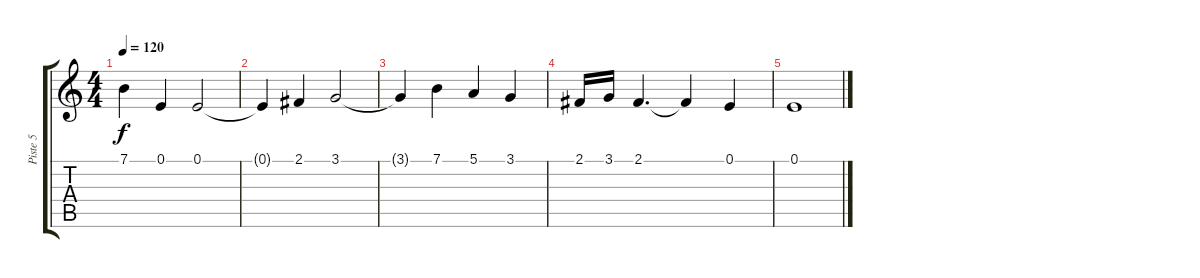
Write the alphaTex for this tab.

\track ("Piste 5" "Piste 5") {instrument stringensemble2}
\staff {score tabs}
\tuning (E4 B3 G3 D3 A2 E2) {hide}
\ts (4 4)
\tempo 120
\clef g2
\ks c
7.1.4{dy f} 0.1.4 0.1.2 |
0.1{t}.4 2.1.4 3.1.2 |
3.1{t}.4 7.1.4 5.1.4 3.1.4 |
2.1.16 3.1.16 2.1.4{d} 2.1{t}.4 0.1.4 |
0.1.1
